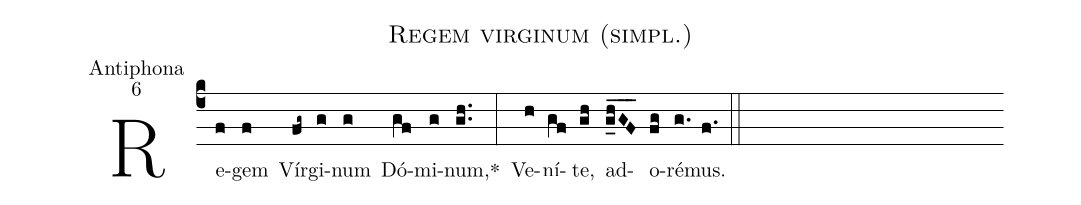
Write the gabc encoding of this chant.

name:Regem virginum (simpl.);
office-part:Antiphona;
mode:6;
%%
(c4) Re(f)gem(f) Vír(fg~)gi(g)num(g) Dó(gf)mi(g)num,*(gh..) (:)
Ve(h)ní(gf)te,(gh) ad(ghGF____)o(fg)ré(g.)mus.(f.) (::)
